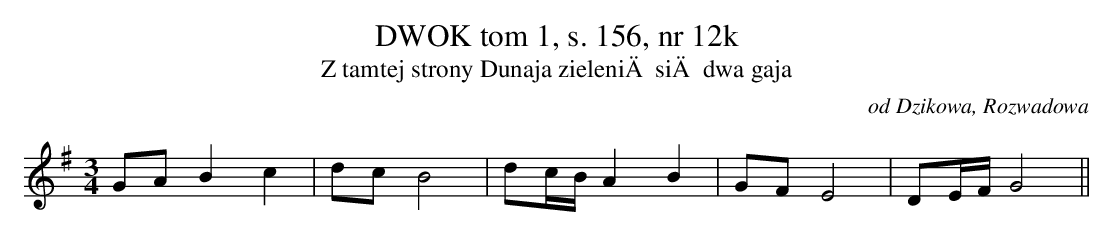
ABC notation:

X:1
T: DWOK tom 1, s. 156, nr 12k
T: Z tamtej strony Dunaja zieleniÄ siÄ dwa gaja
O: od Dzikowa, Rozwadowa
M: 3/4
L: 1/16
K: G
G2A2B4c4 | d2c2B8 | d2cBA4B4 | G2F2E8 | D2EFG8||
